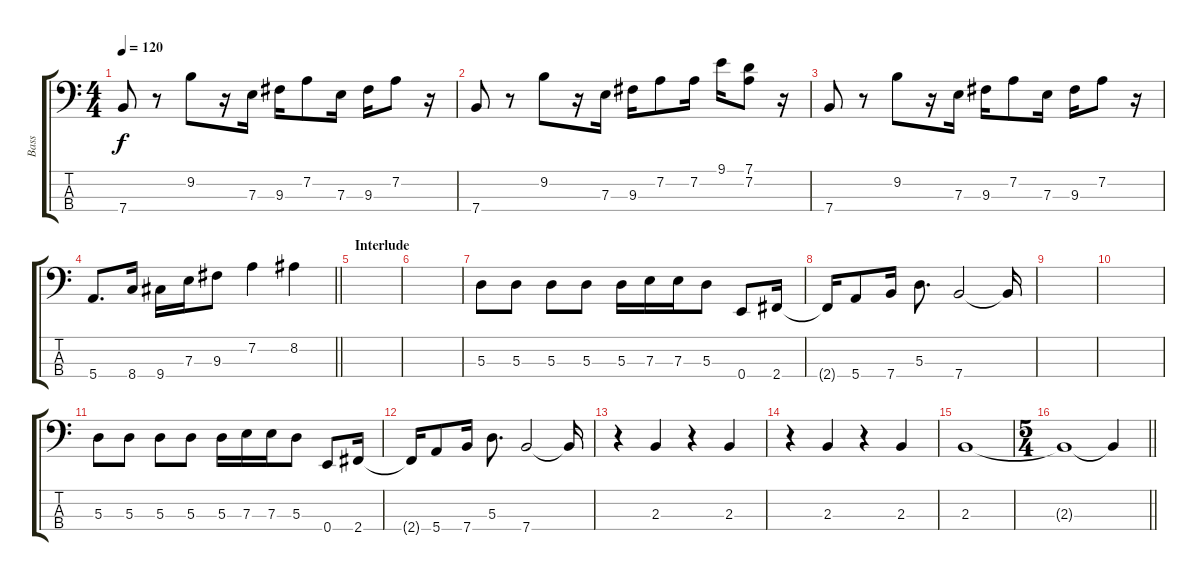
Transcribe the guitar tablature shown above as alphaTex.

\track ("Bass" "Bass") {instrument electricbassfinger}
\staff {score tabs}
\tuning (G2 D2 A1 E1) {hide}
\ts (4 4)
\tempo 120
\clef f4
\ks c
7.4.8{dy f} r.8 9.2.8 r.16 7.3.16 9.3.16 7.2.8 7.3.16 9.3.16 7.2.8 r.16 |
7.4.8 r.8 9.2.8 r.16 7.3.16 9.3.16 7.2.8 7.2.16 9.1.16 (7.1 7.2).8 r.16 |
7.4.8 r.8 9.2.8 r.16 7.3.16 9.3.16 7.2.8 7.3.16 9.3.16 7.2.8 r.16 |
\barLineRight lightlight
5.4.8{d} 8.4.16 9.4.16 7.3.16 9.3.8 7.2.4 8.2.4 |
\section ("" "Interlude")
|
|
5.3.8 5.3.8 5.3.8 5.3.8 5.3.16 7.3.16 7.3.16 5.3.8 0.4.8 2.4.16 |
2.4{t}.16 5.4.8 7.4.16 5.3.8{d} 7.4.2 7.4{t}.16 |
|
|
5.3.8 5.3.8 5.3.8 5.3.8 5.3.16 7.3.16 7.3.16 5.3.8 0.4.8 2.4.16 |
2.4{t}.16 5.4.8 7.4.16 5.3.8{d} 7.4.2 7.4{t}.16 |
r.4 2.3.4 r.4 2.3.4 |
r.4 2.3.4 r.4 2.3.4 |
2.3.1 |
\ts (5 4)
\barLineRight lightlight
2.3{t}.1 2.3{t}.4
